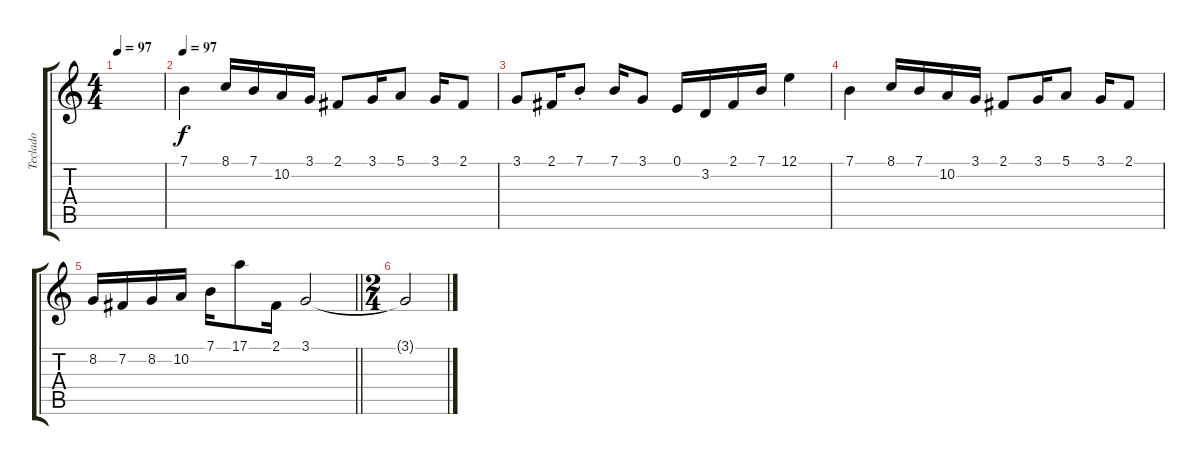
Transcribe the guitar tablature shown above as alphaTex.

\track ("Teclado" "Teclado") {instrument electricgrandpiano}
\staff {score tabs}
\tuning (E4 B3 G3 D3 A2 E2) {hide}
\ts (4 4)
\tempo 97
\clef g2
\ks c
|
\tempo 97
7.1.4 8.1.16 7.1.16 10.2.16 3.1.16 2.1.8 3.1.16 5.1.8 3.1.16 2.1.8 |
3.1.8 2.1.16 7.1{st}.8 7.1.16 3.1.8 0.1.16 3.2.16 2.1.16 7.1.16 12.1.4 |
7.1.4 8.1.16 7.1.16 10.2.16 3.1.16 2.1.8 3.1.16 5.1.8 3.1.16 2.1.8 |
\barLineRight lightlight
8.2.16 7.2.16 8.2.16 10.2.16 7.1.16 17.1.8 2.1.16 3.1.2 |
\ts (2 4)
3.1{t}.2
